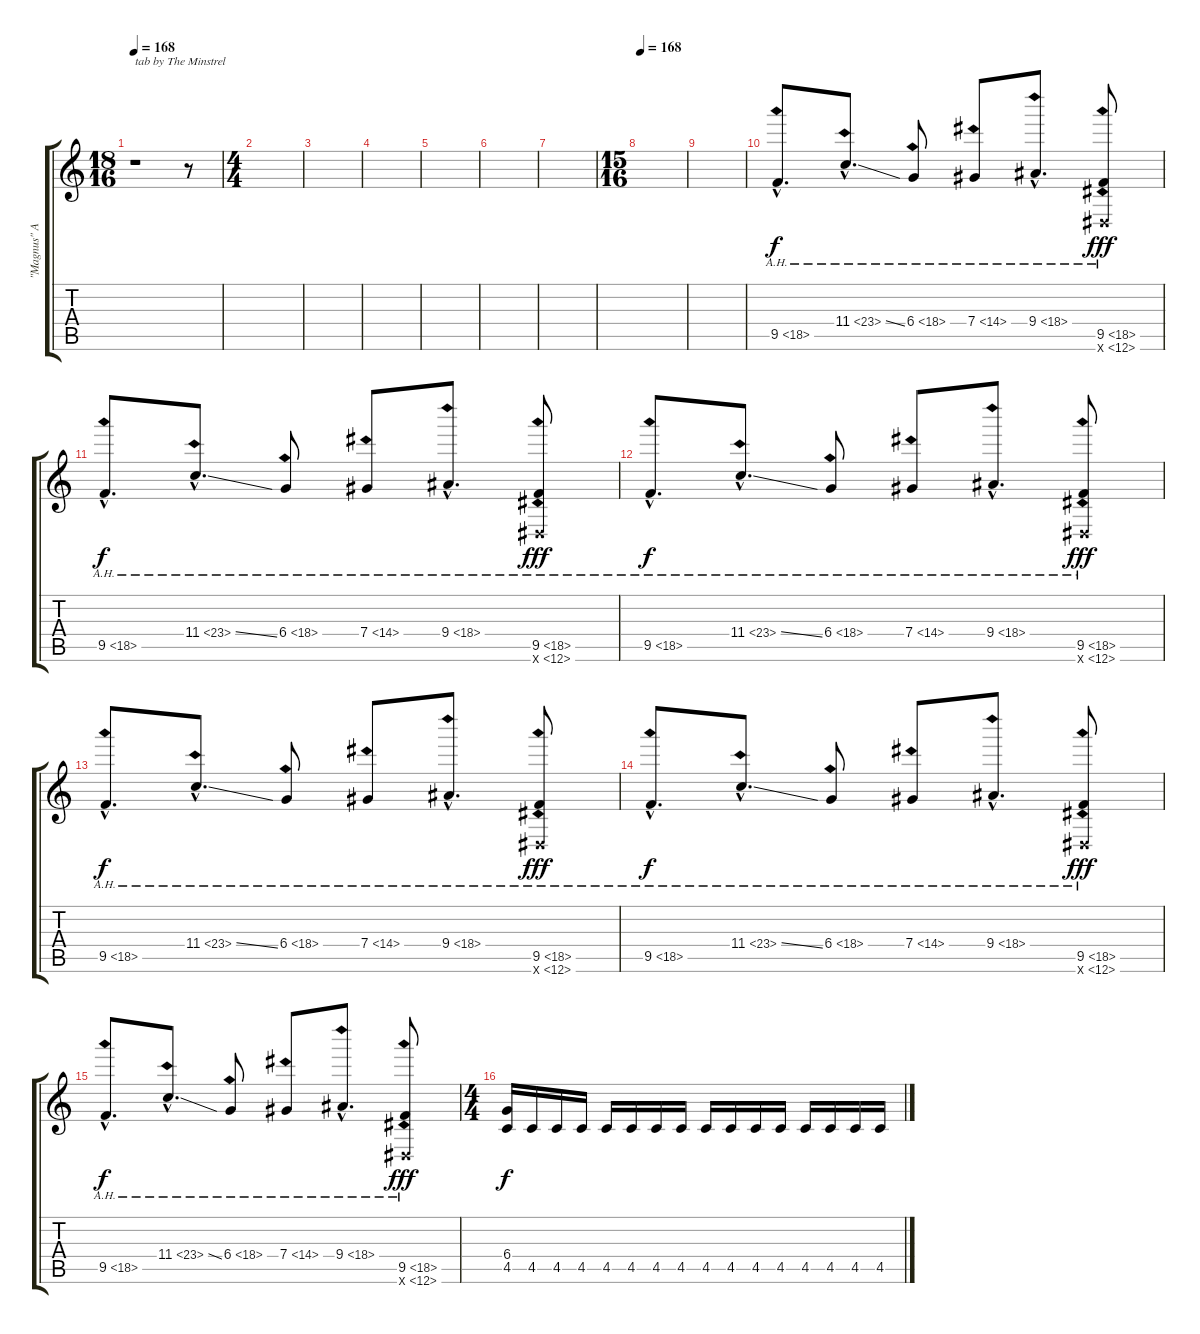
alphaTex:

\track ("\"Magnus\" Armin Siepen" "\"Magnus\" A") {instrument distortionguitar}
\staff {score tabs}
\tuning (Eb4 Bb3 Gb3 Db3 Ab2 Eb2) {hide}
\ts (18 16)
\tempo 168
\tempo 110
\tempo 168
\clef g2
\ks c
r.1{txt "tab by The Minstrel" dy f instrument distortionguitar} r.8 |
\ts (4 4)
|
|
|
|
|
|
\ts (15 16)
\tempo 168
|
|
9.5{ah 9 hac}.8{d volume 5} 11.4{ah 12 ss hac}.8{d} 6.4{ah 12}.8 7.4{ah 7}.8 9.4{ah 9 hac}.8{d} (9.5{ah 9} 0.6{ah 12 x}).8{dy fff} |
9.5{ah 9 hac}.8{d dy f} 11.4{ah 12 ss hac}.8{d} 6.4{ah 12}.8 7.4{ah 7}.8 9.4{ah 9 hac}.8{d} (9.5{ah 9} 0.6{ah 12 x}).8{dy fff} |
9.5{ah 9 hac}.8{d dy f} 11.4{ah 12 ss hac}.8{d} 6.4{ah 12}.8 7.4{ah 7}.8 9.4{ah 9 hac}.8{d} (9.5{ah 9} 0.6{ah 12 x}).8{dy fff} |
9.5{ah 9 hac}.8{d dy f} 11.4{ah 12 ss hac}.8{d} 6.4{ah 12}.8 7.4{ah 7}.8 9.4{ah 9 hac}.8{d} (9.5{ah 9} 0.6{ah 12 x}).8{dy fff} |
9.5{ah 9 hac}.8{d dy f} 11.4{ah 12 ss hac}.8{d} 6.4{ah 12}.8 7.4{ah 7}.8 9.4{ah 9 hac}.8{d} (9.5{ah 9} 0.6{ah 12 x}).8{dy fff} |
9.5{ah 9 hac}.8{d dy f} 11.4{ah 12 ss hac}.8{d} 6.4{ah 12}.8 7.4{ah 7}.8 9.4{ah 9 hac}.8{d} (9.5{ah 9} 0.6{ah 12 x}).8{dy fff} |
\ts (4 4)
(6.4 4.5).16{dy f volume 11} 4.5.16 4.5.16 4.5.16 4.5.16 4.5.16 4.5.16 4.5.16 4.5.16 4.5.16 4.5.16 4.5.16 4.5.16 4.5.16 4.5.16 4.5.16
